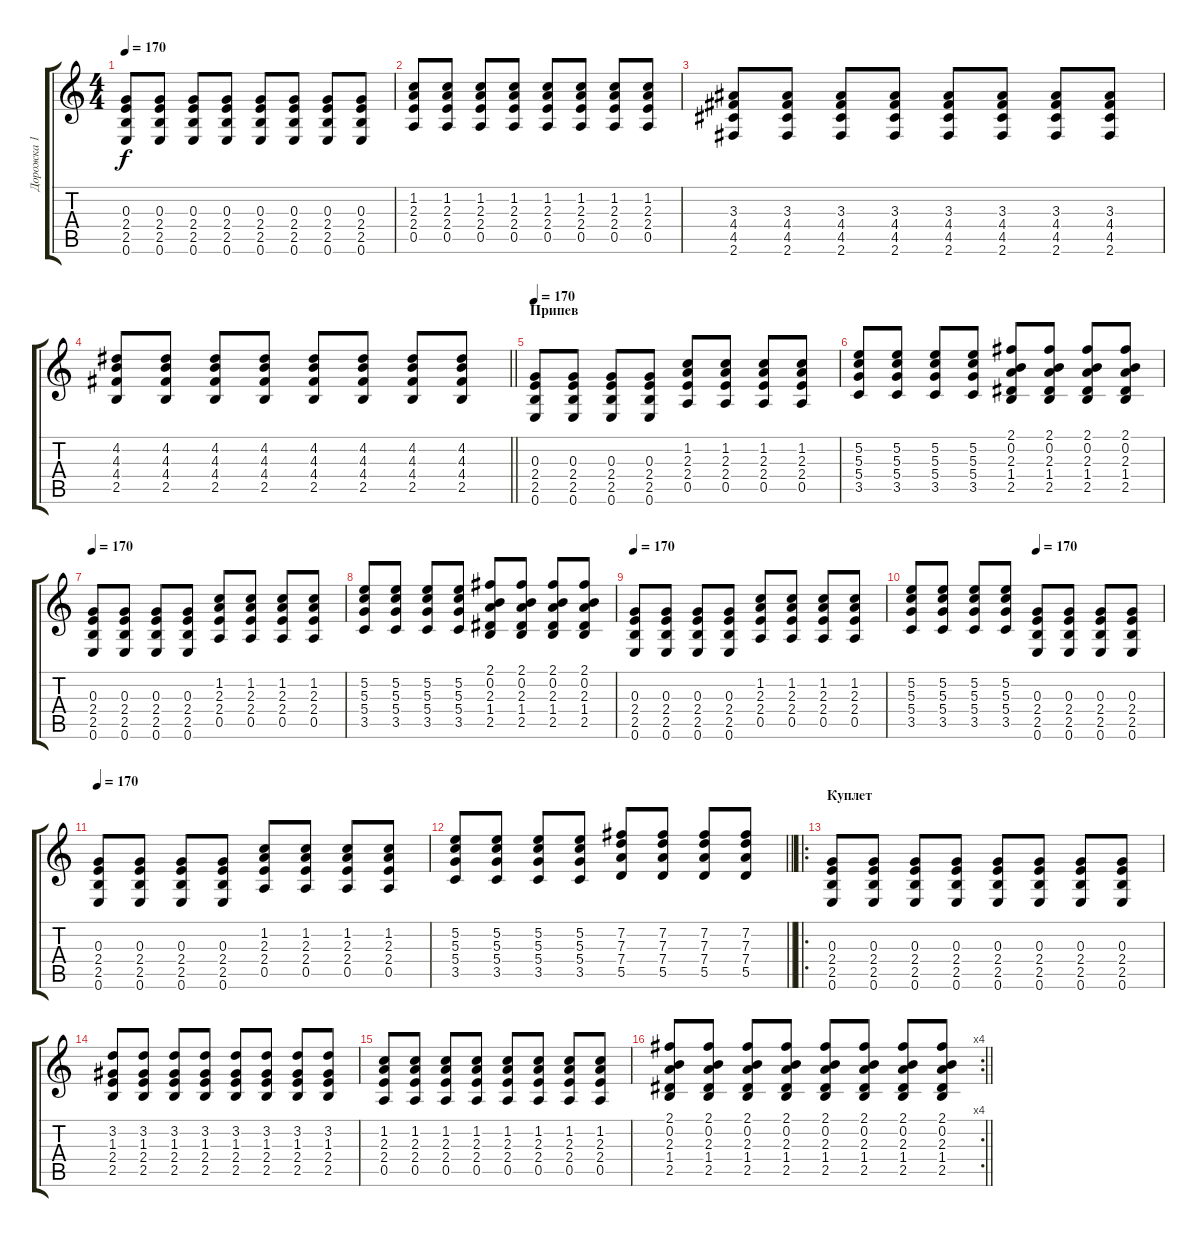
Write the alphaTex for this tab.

\track ("Дорожка 1" "Дорожка 1") {instrument overdrivenguitar}
\staff {score tabs}
\tuning (E4 B3 G3 D3 A2 E2) {hide}
\ts (4 4)
\tempo 170
\clef g2
\ks c
(0.3 2.4 2.5 0.6).8{dy f} (0.3 2.4 2.5 0.6).8 (0.3 2.4 2.5 0.6).8 (0.3 2.4 2.5 0.6).8 (0.3 2.4 2.5 0.6).8 (0.3 2.4 2.5 0.6).8 (0.3 2.4 2.5 0.6).8 (0.3 2.4 2.5 0.6).8 |
(1.2 2.3 2.4 0.5).8 (1.2 2.3 2.4 0.5).8 (1.2 2.3 2.4 0.5).8 (1.2 2.3 2.4 0.5).8 (1.2 2.3 2.4 0.5).8 (1.2 2.3 2.4 0.5).8 (1.2 2.3 2.4 0.5).8 (1.2 2.3 2.4 0.5).8 |
(3.3 4.4 4.5 2.6).8 (3.3 4.4 4.5 2.6).8 (3.3 4.4 4.5 2.6).8 (3.3 4.4 4.5 2.6).8 (3.3 4.4 4.5 2.6).8 (3.3 4.4 4.5 2.6).8 (3.3 4.4 4.5 2.6).8 (3.3 4.4 4.5 2.6).8 |
\barLineRight lightlight
(4.2 4.3 4.4 2.5).8 (4.2 4.3 4.4 2.5).8 (4.2 4.3 4.4 2.5).8 (4.2 4.3 4.4 2.5).8 (4.2 4.3 4.4 2.5).8 (4.2 4.3 4.4 2.5).8 (4.2 4.3 4.4 2.5).8 (4.2 4.3 4.4 2.5).8 |
\section ("" "Припев")
\tempo 170
(0.3 2.4 2.5 0.6).8 (0.3 2.4 2.5 0.6).8 (0.3 2.4 2.5 0.6).8 (0.3 2.4 2.5 0.6).8 (1.2 2.3 2.4 0.5).8 (1.2 2.3 2.4 0.5).8 (1.2 2.3 2.4 0.5).8 (1.2 2.3 2.4 0.5).8 |
(5.2 5.3 5.4 3.5).8 (5.2 5.3 5.4 3.5).8 (5.2 5.3 5.4 3.5).8 (5.2 5.3 5.4 3.5).8 (2.1 0.2 2.3 1.4 2.5).8 (2.1 0.2 2.3 1.4 2.5).8 (2.1 0.2 2.3 1.4 2.5).8 (2.1 0.2 2.3 1.4 2.5).8 |
\tempo 170
(0.3 2.4 2.5 0.6).8 (0.3 2.4 2.5 0.6).8 (0.3 2.4 2.5 0.6).8 (0.3 2.4 2.5 0.6).8 (1.2 2.3 2.4 0.5).8 (1.2 2.3 2.4 0.5).8 (1.2 2.3 2.4 0.5).8 (1.2 2.3 2.4 0.5).8 |
(5.2 5.3 5.4 3.5).8 (5.2 5.3 5.4 3.5).8 (5.2 5.3 5.4 3.5).8 (5.2 5.3 5.4 3.5).8 (2.1 0.2 2.3 1.4 2.5).8 (2.1 0.2 2.3 1.4 2.5).8 (2.1 0.2 2.3 1.4 2.5).8 (2.1 0.2 2.3 1.4 2.5).8 |
\tempo 170
(0.3 2.4 2.5 0.6).8 (0.3 2.4 2.5 0.6).8 (0.3 2.4 2.5 0.6).8 (0.3 2.4 2.5 0.6).8 (1.2 2.3 2.4 0.5).8 (1.2 2.3 2.4 0.5).8 (1.2 2.3 2.4 0.5).8 (1.2 2.3 2.4 0.5).8 |
\tempo (170 0.5)
(5.2 5.3 5.4 3.5).8 (5.2 5.3 5.4 3.5).8 (5.2 5.3 5.4 3.5).8 (5.2 5.3 5.4 3.5).8 (0.3 2.4 2.5 0.6).8 (0.3 2.4 2.5 0.6).8 (0.3 2.4 2.5 0.6).8 (0.3 2.4 2.5 0.6).8 |
\tempo 170
(0.3 2.4 2.5 0.6).8 (0.3 2.4 2.5 0.6).8 (0.3 2.4 2.5 0.6).8 (0.3 2.4 2.5 0.6).8 (1.2 2.3 2.4 0.5).8 (1.2 2.3 2.4 0.5).8 (1.2 2.3 2.4 0.5).8 (1.2 2.3 2.4 0.5).8 |
\barLineRight lightlight
(5.2 5.3 5.4 3.5).8 (5.2 5.3 5.4 3.5).8 (5.2 5.3 5.4 3.5).8 (5.2 5.3 5.4 3.5).8 (7.2 7.3 7.4 5.5).8 (7.2 7.3 7.4 5.5).8 (7.2 7.3 7.4 5.5).8 (7.2 7.3 7.4 5.5).8 |
\ro
\section ("" "Куплет")
(0.3 2.4 2.5 0.6).8 (0.3 2.4 2.5 0.6).8 (0.3 2.4 2.5 0.6).8 (0.3 2.4 2.5 0.6).8 (0.3 2.4 2.5 0.6).8 (0.3 2.4 2.5 0.6).8 (0.3 2.4 2.5 0.6).8 (0.3 2.4 2.5 0.6).8 |
(3.2 1.3 2.4 2.5).8 (3.2 1.3 2.4 2.5).8 (3.2 1.3 2.4 2.5).8 (3.2 1.3 2.4 2.5).8 (3.2 1.3 2.4 2.5).8 (3.2 1.3 2.4 2.5).8 (3.2 1.3 2.4 2.5).8 (3.2 1.3 2.4 2.5).8 |
(1.2 2.3 2.4 0.5).8 (1.2 2.3 2.4 0.5).8 (1.2 2.3 2.4 0.5).8 (1.2 2.3 2.4 0.5).8 (1.2 2.3 2.4 0.5).8 (1.2 2.3 2.4 0.5).8 (1.2 2.3 2.4 0.5).8 (1.2 2.3 2.4 0.5).8 |
\rc 4
\barLineRight lightlight
(2.1 0.2 2.3 1.4 2.5).8 (2.1 0.2 2.3 1.4 2.5).8 (2.1 0.2 2.3 1.4 2.5).8 (2.1 0.2 2.3 1.4 2.5).8 (2.1 0.2 2.3 1.4 2.5).8 (2.1 0.2 2.3 1.4 2.5).8 (2.1 0.2 2.3 1.4 2.5).8 (2.1 0.2 2.3 1.4 2.5).8
